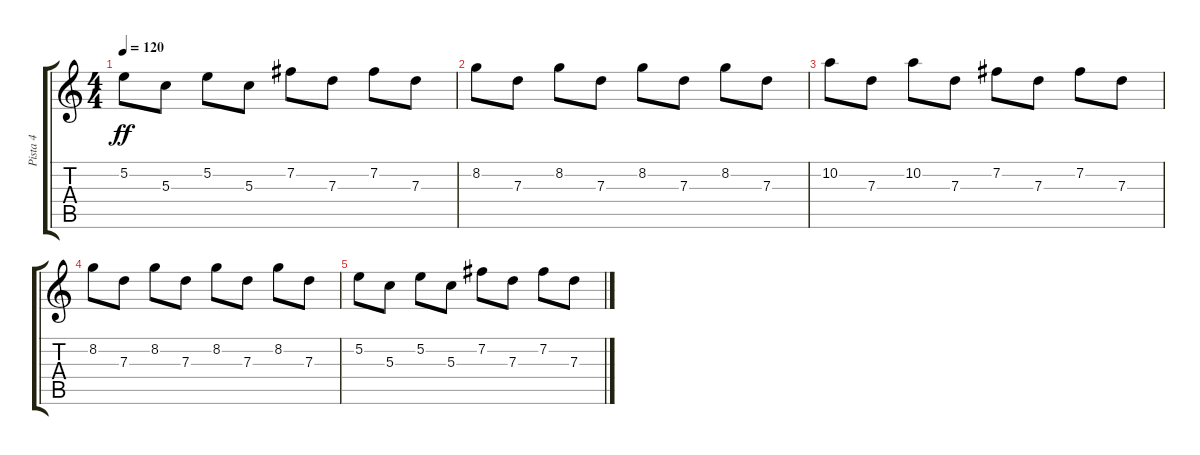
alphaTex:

\track ("Pista 4" "Pista 4") {instrument electricguitarjazz}
\staff {score tabs}
\tuning (E4 B3 G3 D3 A2 E2) {hide}
\ts (4 4)
\tempo 120
\clef g2
\ks c
5.2.8{dy ff} 5.3.8 5.2.8 5.3.8 7.2.8 7.3.8 7.2.8 7.3.8 |
8.2.8 7.3.8 8.2.8 7.3.8 8.2.8 7.3.8 8.2.8 7.3.8 |
10.2.8 7.3.8 10.2.8 7.3.8 7.2.8 7.3.8 7.2.8 7.3.8 |
8.2.8 7.3.8 8.2.8 7.3.8 8.2.8 7.3.8 8.2.8 7.3.8 |
5.2.8 5.3.8 5.2.8 5.3.8 7.2.8 7.3.8 7.2.8 7.3.8
